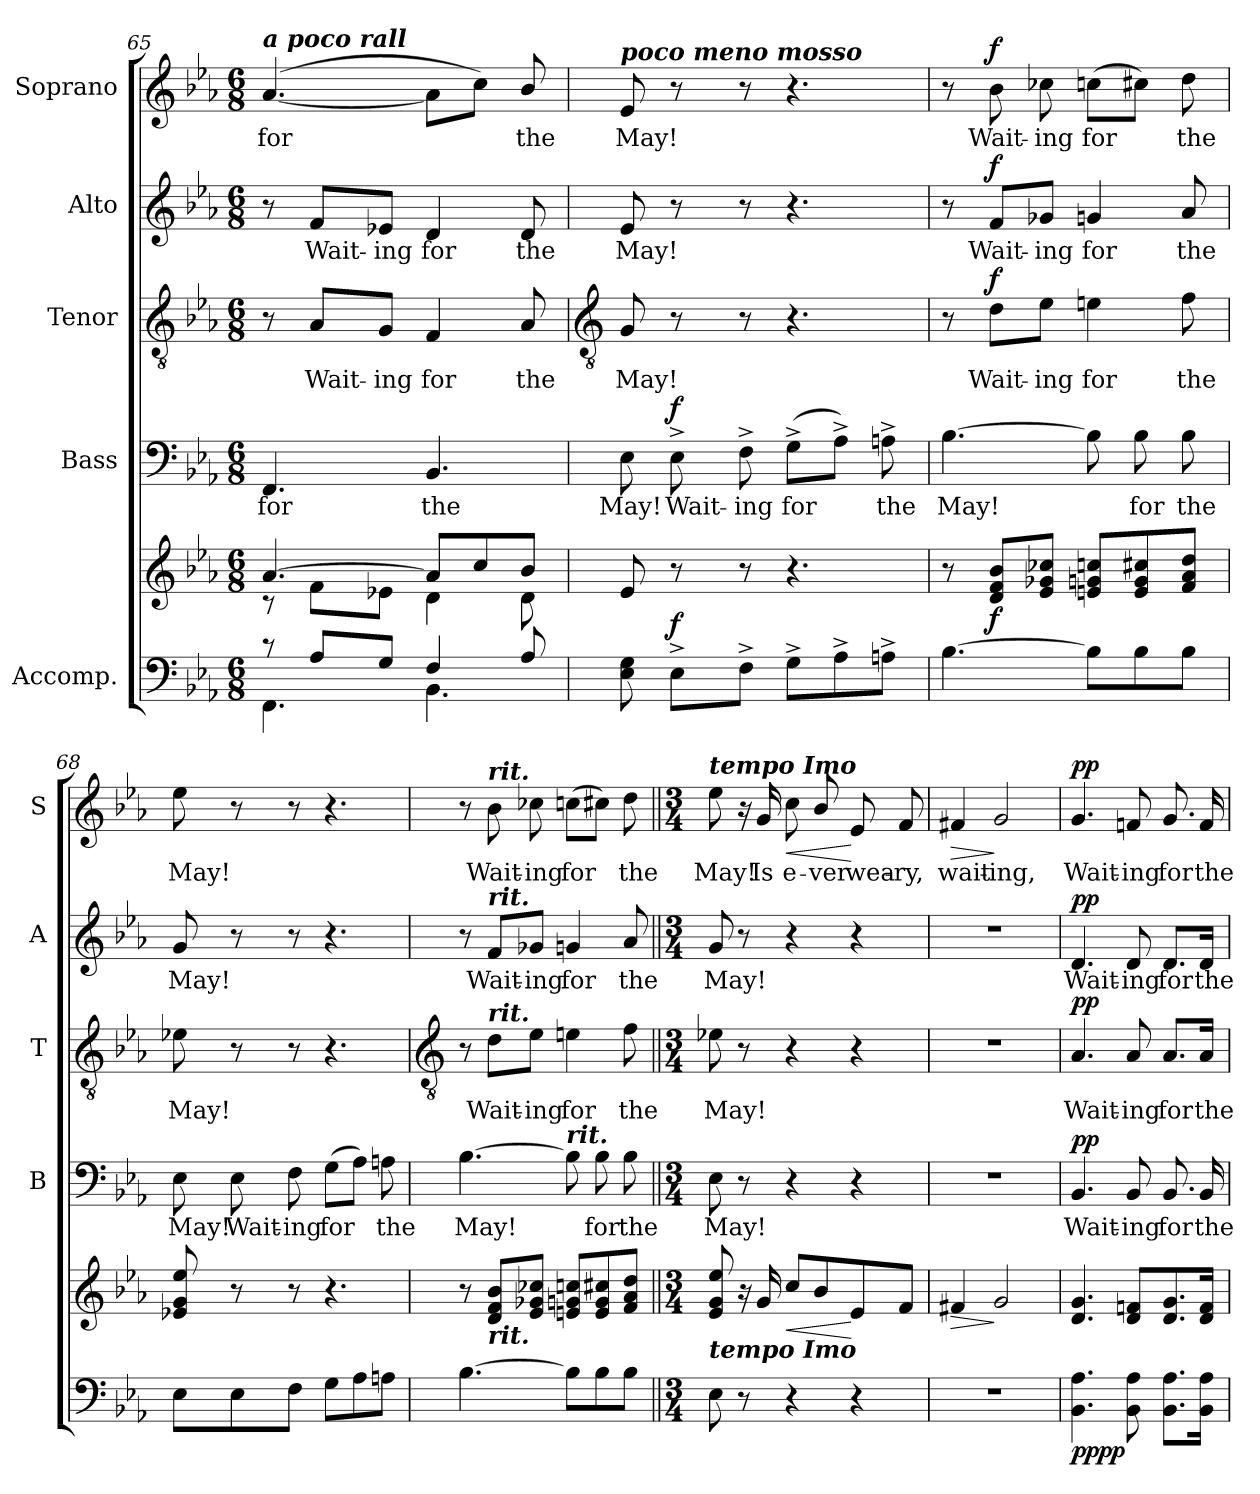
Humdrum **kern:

**kern	**kern	**dynam	**kern	**text	**dynam	**kern	**text	**dynam	**kern	**text	**dynam	**kern	**text	**dynam
*part5	*part5	*part5	*part4	*part4	*part4	*part3	*part3	*part3	*part2	*part2	*part2	*part1	*part1	*part1
*staff6	*staff5	*staff5/6	*staff4	*staff4	*staff4	*staff3	*staff3	*staff3	*staff2	*staff2	*staff2	*staff1	*staff1	*staff1
*I"Accomp.	*	*	*I"Bass	*	*	*I"Tenor	*	*	*I"Alto	*	*	*I"Soprano	*	*
*	*	*	*I'B	*	*	*I'T	*	*	*I'A	*	*	*I'S	*	*
*clefF4	*clefG2	*	*clefF4	*	*	*clefGv2	*	*	*clefG2	*	*	*clefG2	*	*
*k[b-e-a-]	*k[b-e-a-]	*	*k[b-e-a-]	*	*	*k[b-e-a-]	*	*	*k[b-e-a-]	*	*	*k[b-e-a-]	*	*
*E-:	*E-:	*	*E-:	*	*	*E-:	*	*	*E-:	*	*	*E-:	*	*
*M6/8	*M6/8	*	*M6/8	*	*	*M6/8	*	*	*M6/8	*	*	*M6/8	*	*
=65	=65	=65	=65	=65	=65	=65	=65	=65	=65	=65	=65	=65	=65	=65
*^	*^	*	*	*	*	*	*	*	*	*	*	*	*	*
!	!	!	!	!	!	!	!	!	!	!	!	!	!	!LO:TX:a:Bi:t=a poco rall	!	!
!	!	!	!	!	!	!LO:LY:b	!	!	!	!	!	!	!	!	!LO:LY:b	!
8r	4.FF\	[4.a-/	8r	.	4.FF	for	.	8r	.	.	8r	.	.	(>[4.a-	for	.
!	!	!	!	!	!	!	!	!	!LO:LY:b	!	!	!LO:LY:b	!	!	!	!
8A-/L	.	.	8f\L	.	.	.	.	8A-/L	Wait-	.	8f/L	Wait-	.	.	.	.
!	!	!	!	!	!	!	!	!	!LO:LY:b	!	!	!LO:LY:b	!	!	!	!
8G/J	.	.	8e-X\J	.	.	.	.	8G/J	-ing	.	8e-X/J	-ing	.	.	.	.
!	!	!	!	!	!	!LO:LY:b	!	!	!LO:LY:b	!	!	!LO:LY:b	!	!	!	!
4F/	4.BB-\	8a-/L]	4d\	.	4.BB-	the	.	4F	for	.	4d	for	.	8a-L]	.	.
.	.	8cc/	.	.	.	.	.	.	.	.	.	.	.	8ccJ)	.	.
!	!	!	!	!	!	!	!	!	!LO:LY:b	!	!	!LO:LY:b	!	!	!LO:LY:b	!
8A-/	.	8b-/J	8d\	.	.	.	.	8A-	the	.	8d	the	.	8b-/	the	.
*v	*v	*	*	*	*	*	*	*	*	*	*	*	*	*	*	*
*	*v	*v	*	*	*	*	*	*	*	*	*	*	*	*	*
!!LO:LB:g=z
=66	=66	=66	=66	=66	=66	=66	=66	=66	=66	=66	=66	=66	=66	=66
*	*	*	*	*	*	*clefGv2	*	*	*	*	*	*	*	*
*	*^	*	*	*	*	*	*	*	*	*	*	*	*	*
!	!	!	!	!	!	!	!	!	!	!	!	!	!LO:TX:a:Bi:t=poco meno mosso	!	!
!	!	!	!	!	!LO:LY:b	!	!	!LO:LY:b	!	!	!LO:LY:b	!	!	!LO:LY:b	!
*	*v	*v	*	*	*	*	*	*	*	*	*	*	*	*	*
8E- 8G	8e-	.	8E-	May!	.	8G	May!	.	8e-	May!	.	8e-	May!	.
!	!	!LO:DY:a=2	!	!LO:LY:b	!LO:DY:b	!	!	!	!	!	!	!	!	!
8E-^L	8r	f	8E-^	Wait-	f	8r	.	.	8r	.	.	8r	.	.
!	!	!	!	!LO:LY:b	!	!	!	!	!	!	!	!	!	!
8F^J	8r	.	8F^	-ing	.	8r	.	.	8r	.	.	8r	.	.
!	!	!	!	!LO:LY:b	!	!	!	!	!	!	!	!	!	!
8G^L	4.r	.	(>8G^L	for	.	4.r	.	.	4.r	.	.	4.r	.	.
8A-^	.	.	8A-^J)	.	.	.	.	.	.	.	.	.	.	.
!	!	!	!	!LO:LY:b	!	!	!	!	!	!	!	!	!	!
8An^J	.	.	8An^	the	.	.	.	.	.	.	.	.	.	.
=67	=67	=67	=67	=67	=67	=67	=67	=67	=67	=67	=67	=67	=67	=67
!	!	!	!	!LO:LY:b	!	!	!	!	!	!	!	!	!	!
[4.B-	8r	.	[4.B-	May!	.	8r	.	.	8r	.	.	8r	.	.
!	!	!LO:DY:b	!	!	!	!	!LO:LY:b	!LO:DY:b	!	!LO:LY:b	!LO:DY:b	!	!LO:LY:b	!LO:DY:b
.	8d 8f 8b-L	f	.	.	.	8d\L	Wait-	f	8f/L	Wait-	f	8b-	Wait-	f
!	!	!	!	!	!	!	!LO:LY:b	!	!	!LO:LY:b	!	!	!LO:LY:b	!
.	8e- 8g-X 8cc-XJ	.	.	.	.	8e-\J	-ing	.	8g-X/J	-ing	.	8cc-X	-ing	.
!	!	!	!	!	!	!	!LO:LY:b	!	!	!LO:LY:b	!	!	!LO:LY:b	!
8B-L]	8en 8gn 8ccnL	.	8B-]	.	.	4en	for	.	4gn	for	.	(>8ccnL	for	.
!	!	!	!	!LO:LY:b	!	!	!	!	!	!	!	!	!	!
8B-	8e 8g 8cc#X	.	8B-	for	.	.	.	.	.	.	.	8cc#XJ)	.	.
!	!	!	!	!LO:LY:b	!	!	!LO:LY:b	!	!	!LO:LY:b	!	!	!LO:LY:b	!
8B-J	8f 8a- 8ddJ	.	8B-	the	.	8f	the	.	8a-	the	.	8dd	the	.
=68	=68	=68	=68	=68	=68	=68	=68	=68	=68	=68	=68	=68	=68	=68
!	!	!	!	!LO:LY:b	!	!	!LO:LY:b	!	!	!LO:LY:b	!	!	!LO:LY:b	!
8E-L	8e-X 8g 8ee-	.	8E-	May!	.	8e-X	May!	.	8g	May!	.	8ee-	May!	.
!	!	!	!	!LO:LY:b	!	!	!	!	!	!	!	!	!	!
8E-	8r	.	8E-	Wait-	.	8r	.	.	8r	.	.	8r	.	.
!	!	!	!	!LO:LY:b	!	!	!	!	!	!	!	!	!	!
8FJ	8r	.	8F	-ing	.	8r	.	.	8r	.	.	8r	.	.
!	!	!	!	!LO:LY:b	!	!	!	!	!	!	!	!	!	!
8GL	4.r	.	(>8GL	for	.	4.r	.	.	4.r	.	.	4.r	.	.
8A-	.	.	8A-J)	.	.	.	.	.	.	.	.	.	.	.
!	!	!	!	!LO:LY:b	!	!	!	!	!	!	!	!	!	!
8AnJ	.	.	8An	the	.	.	.	.	.	.	.	.	.	.
!!LO:LB:g=z
=69	=69	=69	=69	=69	=69	=69	=69	=69	=69	=69	=69	=69	=69	=69
*	*	*	*	*	*	*clefGv2	*	*	*	*	*	*	*	*
!	!	!	!	!LO:LY:b	!	!	!	!	!	!	!	!	!	!
[4.B-	8r	.	[4.B-	May!	.	8r	.	.	8r	.	.	8r	.	.
!	!	!	!	!	!	!	!	!	!	!	!	!LO:TX:a:Bi:t=rit.	!	!
!	!	!	!	!	!	!	!	!	!LO:TX:a:Bi:t=rit.	!	!	!	!	!
!	!	!	!	!	!	!LO:TX:a:Bi:t=rit.	!	!	!	!	!	!	!	!
!	!LO:TX:b:Bi:t=rit.	!	!	!	!	!	!	!	!	!	!	!	!	!
!	!	!	!	!	!	!	!LO:LY:b	!	!	!LO:LY:b	!	!	!LO:LY:b	!
.	8d 8f 8b-L	.	.	.	.	8d\L	Wait-	.	8f/L	Wait-	.	8b-	Wait-	.
!	!	!	!	!	!	!	!LO:LY:b	!	!	!LO:LY:b	!	!	!LO:LY:b	!
.	8e- 8g-X 8cc-XJ	.	.	.	.	8e-\J	-ing	.	8g-X/J	-ing	.	8cc-X	-ing	.
!	!	!	!LO:TX:a:Bi:t=rit.	!	!	!	!	!	!	!	!	!	!	!
!	!	!	!	!	!	!	!LO:LY:b	!	!	!LO:LY:b	!	!	!LO:LY:b	!
8B-L]	8en 8gn 8ccnL	.	8B-]	.	.	4en	for	.	4gn	for	.	(>8ccnL	for	.
!	!	!	!	!LO:LY:b	!	!	!	!	!	!	!	!	!	!
8B-	8e 8g 8cc#X	.	8B-	for	.	.	.	.	.	.	.	8cc#XJ)	.	.
!	!	!	!	!LO:LY:b	!	!	!LO:LY:b	!	!	!LO:LY:b	!	!	!LO:LY:b	!
8B-J	8f 8a- 8ddJ	.	8B-	the	.	8f	the	.	8a-	the	.	8dd	the	.
=70||	=70||	=70||	=70||	=70||	=70||	=70||	=70||	=70||	=70||	=70||	=70||	=70||	=70||	=70||
*M3/4	*M3/4	*	*M3/4	*	*	*M3/4	*	*	*M3/4	*	*	*M3/4	*	*
!	!	!	!	!	!	!	!	!	!	!	!	!LO:TX:a:Bi:t=tempo Imo	!	!
!	!LO:TX:b:Bi:t=tempo Imo	!	!	!	!	!	!	!	!	!	!	!	!	!
!	!	!	!	!LO:LY:b	!	!	!LO:LY:b	!	!	!LO:LY:b	!	!	!LO:LY:b	!
8E-	8e- 8g 8ee-	.	8E-	May!	.	8e-X	May!	.	8g	May!	.	8ee-	May!	.
8r	16r	.	8r	.	.	8r	.	.	8r	.	.	16r	.	.
!	!	!	!	!	!	!	!	!	!	!	!	!	!LO:LY:b	!
.	16g	.	.	.	.	.	.	.	.	.	.	16g	Is	.
!	!	!LO:HP:b	!	!	!	!	!	!	!	!	!	!	!LO:LY:b	!LO:HP:b
4r	8ccL	<	4r	.	.	4r	.	.	4r	.	.	8cc	e-	<
!	!	!	!	!	!	!	!	!	!	!	!	!	!LO:LY:b	!
.	8b-	.	.	.	.	.	.	.	.	.	.	8b-/	-ver	.
!	!	!	!	!	!	!	!	!	!	!	!	!	!LO:LY:b	!
4r	8e-	[	4r	.	.	4r	.	.	4r	.	.	8e-	wea-	[
!	!	!	!	!	!	!	!	!	!	!	!	!	!LO:LY:b	!
.	8fJ	.	.	.	.	.	.	.	.	.	.	8f	-ry,	.
=71	=71	=71	=71	=71	=71	=71	=71	=71	=71	=71	=71	=71	=71	=71
!LO:N:vis=1	!	!LO:HP:b	!LO:N:vis=1	!	!	!LO:N:vis=1	!	!	!LO:N:vis=1	!	!	!	!LO:LY:b	!LO:HP:b
2.r	4f#X	>	2.r	.	.	2.r	.	.	2.r	.	.	4f#X	wait-	>
!	!	!	!	!	!	!	!	!	!	!	!	!	!LO:LY:b	!
.	2g	]	.	.	.	.	.	.	.	.	.	2g	-ing,	]
=72	=72	=72	=72	=72	=72	=72	=72	=72	=72	=72	=72	=72	=72	=72
!	!	!LO:DY:b=2	!	!LO:LY:b	!	!	!LO:LY:b	!	!	!LO:LY:b	!	!	!LO:LY:b	!
!	!	!LO:DY:n=1:b	!	!	!LO:DY:b	!	!	!LO:DY:b	!	!	!LO:DY:b	!	!	!LO:DY:b
4.BB- 4.A-	4.d 4.g	pp pp	4.BB-	Wait-	pp	4.A-	Wait-	pp	4.d	Wait-	pp	4.g	Wait-	pp
!	!	!	!	!LO:LY:b	!	!	!LO:LY:b	!	!	!LO:LY:b	!	!	!LO:LY:b	!
8BB- 8A-	8d 8fnL	.	8BB-	-ing	.	8A-	-ing	.	8d	-ing	.	8fn	-ing	.
!	!	!	!	!LO:LY:b	!	!	!LO:LY:b	!	!	!LO:LY:b	!	!	!LO:LY:b	!
8.BB- 8.A-L	8.d 8.g	.	8.BB-	for	.	8.A-/L	for	.	8.d/L	for	.	8.g	for	.
!	!	!	!	!LO:LY:b	!	!	!LO:LY:b	!	!	!LO:LY:b	!	!	!LO:LY:b	!
16BB- 16A-J	16d 16fJ	.	16BB-	the	.	16A-/Jk	the	.	16d/Jk	the	.	16f	the	.
=	=	=	=	=	=	=	=	=	=	=	=	=	=	=
*-	*-	*-	*-	*-	*-	*-	*-	*-	*-	*-	*-	*-	*-	*-
